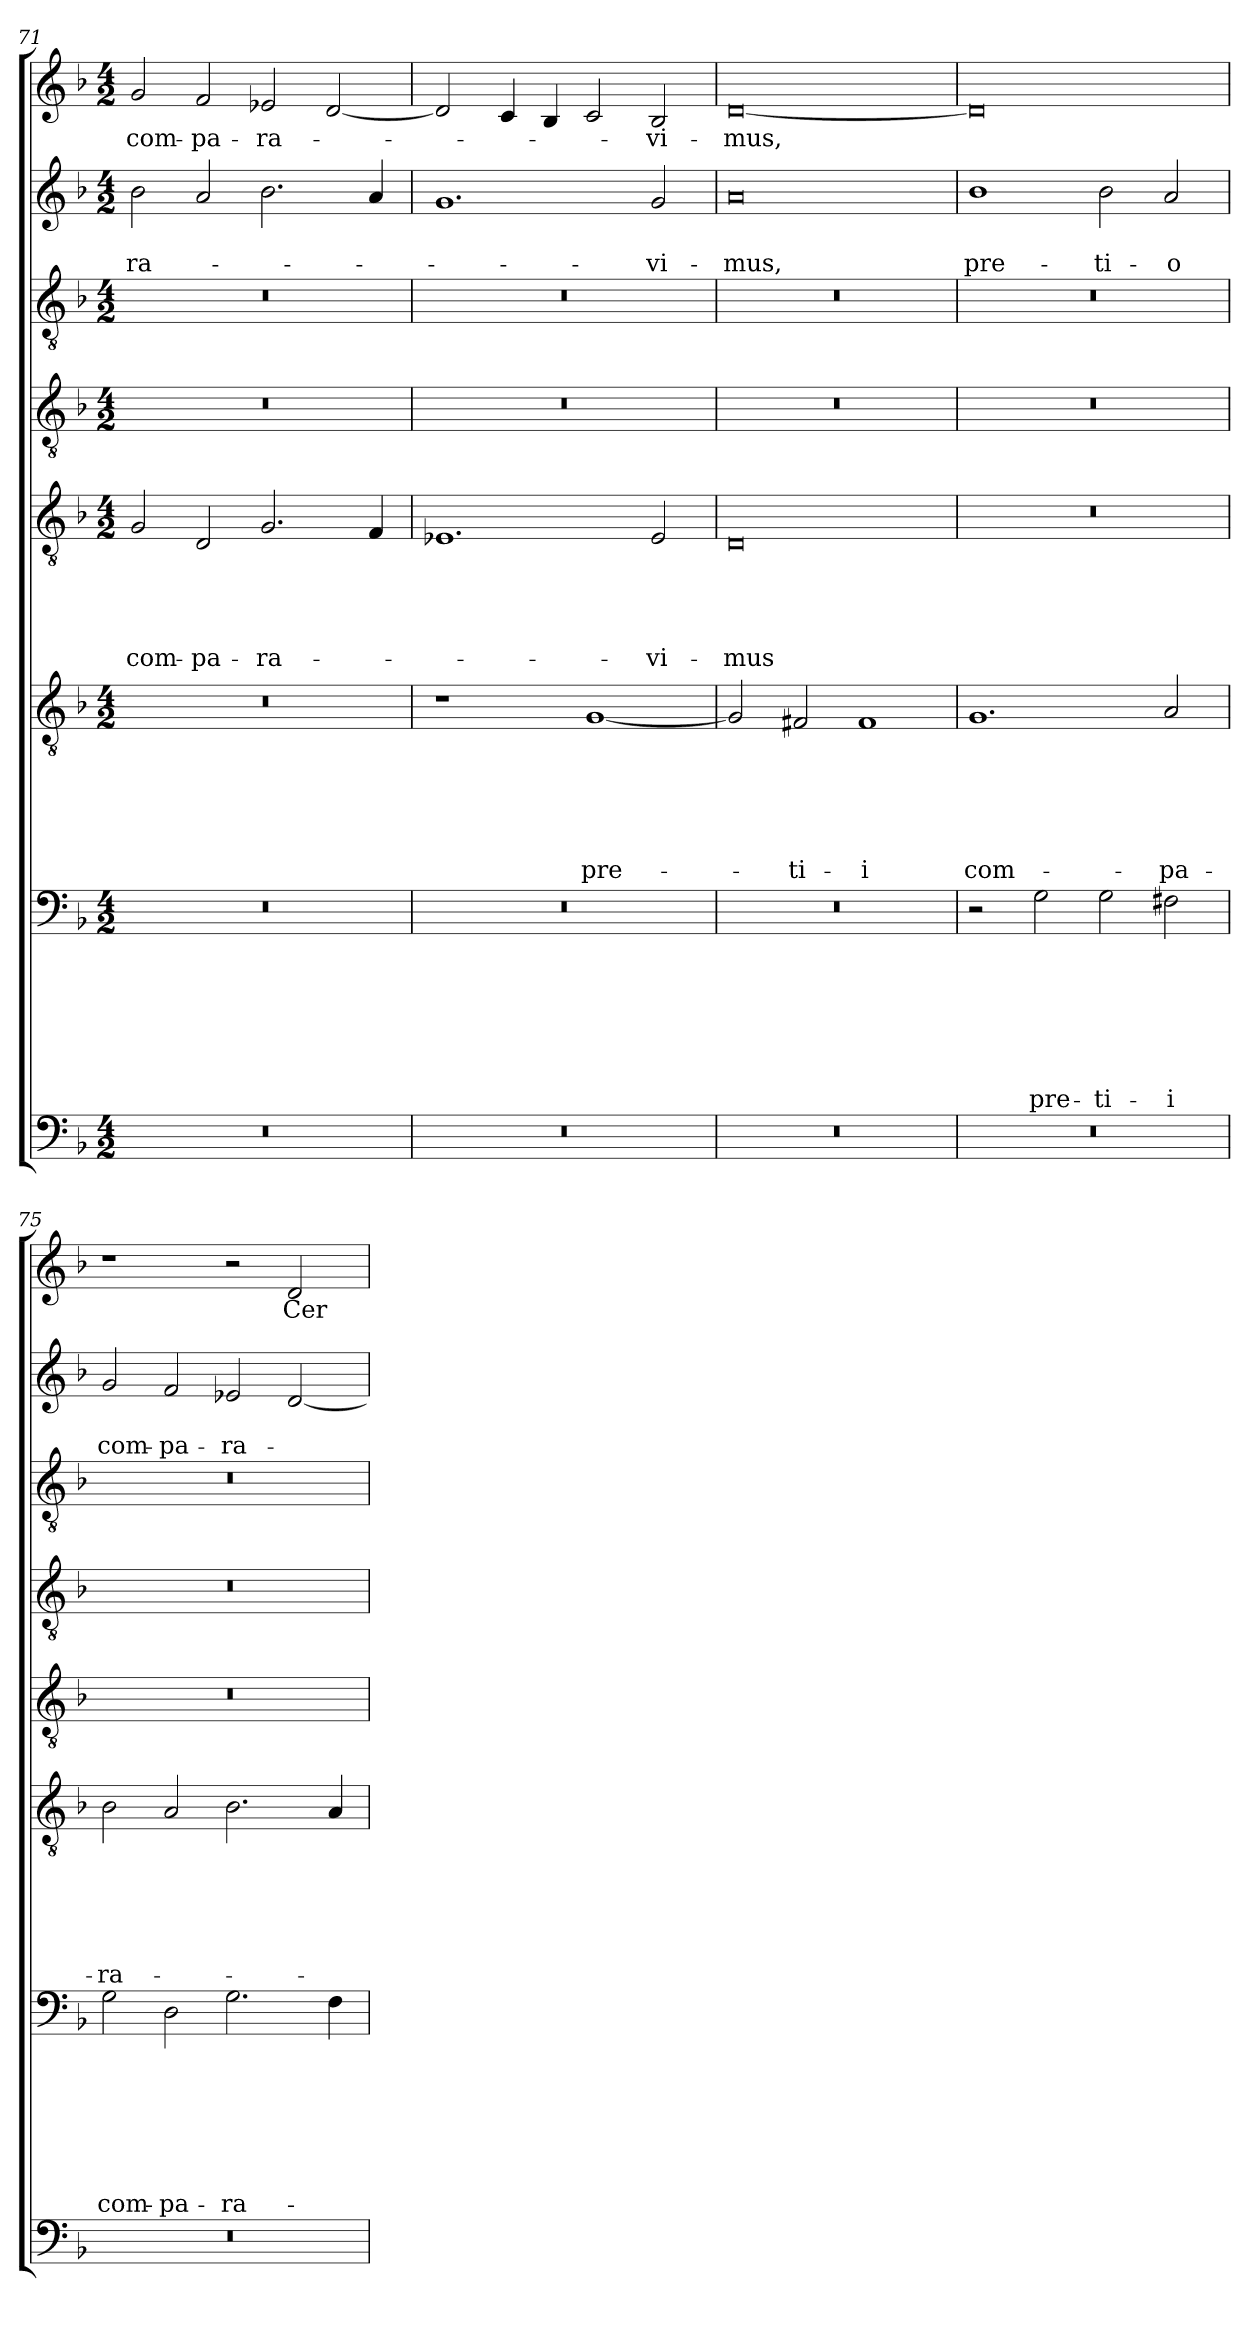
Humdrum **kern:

**kern	**kern	**text	**text	**text	**text	**text	**text	**text	**kern	**text	**text	**text	**text	**text	**text	**kern	**text	**text	**text	**text	**text	**kern	**kern	**kern	**text	**text	**kern	**text
*part8	*part7	*part7	*part7	*part7	*part7	*part7	*part7	*part7	*part6	*part6	*part6	*part6	*part6	*part6	*part6	*part5	*part5	*part5	*part5	*part5	*part5	*part4	*part3	*part2	*part2	*part2	*part1	*part1
*staff8	*staff7	*staff7	*staff7	*staff7	*staff7	*staff7	*staff7	*staff7	*staff6	*staff6	*staff6	*staff6	*staff6	*staff6	*staff6	*staff5	*staff5	*staff5	*staff5	*staff5	*staff5	*staff4	*staff3	*staff2	*staff2	*staff2	*staff1	*staff1
*clefF4	*clefF4	*	*	*	*	*	*	*	*clefGv2	*	*	*	*	*	*	*clefGv2	*	*	*	*	*	*clefGv2	*clefGv2	*clefG2	*	*	*clefG2	*
*k[b-]	*k[b-]	*	*	*	*	*	*	*	*k[b-]	*	*	*	*	*	*	*k[b-]	*	*	*	*	*	*k[b-]	*k[b-]	*k[b-]	*	*	*k[b-]	*
*d:	*d:	*	*	*	*	*	*	*	*d:	*	*	*	*	*	*	*d:	*	*	*	*	*	*d:	*d:	*d:	*	*	*d:	*
*M4/2	*M4/2	*	*	*	*	*	*	*	*M4/2	*	*	*	*	*	*	*M4/2	*	*	*	*	*	*M4/2	*M4/2	*M4/2	*	*	*M4/2	*
=71	=71	=71	=71	=71	=71	=71	=71	=71	=71	=71	=71	=71	=71	=71	=71	=71	=71	=71	=71	=71	=71	=71	=71	=71	=71	=71	=71	=71
0r	0r	.	.	.	.	.	.	.	0r	.	.	.	.	.	.	2G/	.	.	.	.	com-	0r	0r	2b-\	.	-ra-	2g/	com-
.	.	.	.	.	.	.	.	.	.	.	.	.	.	.	.	2D/	.	.	.	.	-pa-	.	.	2a/	.	.	2f/	-pa-
.	.	.	.	.	.	.	.	.	.	.	.	.	.	.	.	2.G/	.	.	.	.	-ra-	.	.	2.b-\	.	.	2e-X/	-ra-
.	.	.	.	.	.	.	.	.	.	.	.	.	.	.	.	.	.	.	.	.	.	.	.	.	.	.	[2d/	.
.	.	.	.	.	.	.	.	.	.	.	.	.	.	.	.	4F/	.	.	.	.	.	.	.	4a/	.	.	.	.
=72	=72	=72	=72	=72	=72	=72	=72	=72	=72	=72	=72	=72	=72	=72	=72	=72	=72	=72	=72	=72	=72	=72	=72	=72	=72	=72	=72	=72
0r	0r	.	.	.	.	.	.	.	1r	.	.	.	.	.	.	1.E-X	.	.	.	.	.	0r	0r	1.g	.	.	2d/]	.
.	.	.	.	.	.	.	.	.	.	.	.	.	.	.	.	.	.	.	.	.	.	.	.	.	.	.	4c/	.
.	.	.	.	.	.	.	.	.	.	.	.	.	.	.	.	.	.	.	.	.	.	.	.	.	.	.	4B-/	.
.	.	.	.	.	.	.	.	.	[1G	.	.	.	.	.	pre-	.	.	.	.	.	.	.	.	.	.	.	2c/	.
.	.	.	.	.	.	.	.	.	.	.	.	.	.	.	.	2E-/	.	.	.	.	-vi-	.	.	2g/	.	-vi-	2B-/	-vi-
!!LO:PB:g=z
=73	=73	=73	=73	=73	=73	=73	=73	=73	=73	=73	=73	=73	=73	=73	=73	=73	=73	=73	=73	=73	=73	=73	=73	=73	=73	=73	=73	=73
0r	0r	.	.	.	.	.	.	.	2G/]	.	.	.	.	.	.	0D	.	.	.	.	-mus	0r	0r	0a	.	-mus,	[0d	-mus,
.	.	.	.	.	.	.	.	.	2F#X/	.	.	.	.	.	-ti-	.	.	.	.	.	.	.	.	.	.	.	.	.
.	.	.	.	.	.	.	.	.	1F#	.	.	.	.	.	-i	.	.	.	.	.	.	.	.	.	.	.	.	.
=74	=74	=74	=74	=74	=74	=74	=74	=74	=74	=74	=74	=74	=74	=74	=74	=74	=74	=74	=74	=74	=74	=74	=74	=74	=74	=74	=74	=74
0r	2r	.	.	.	.	.	.	.	1.G	.	.	.	.	.	com-	0r	.	.	.	.	.	0r	0r	1b-	.	pre-	0d]	.
.	2G\	.	.	.	.	.	.	pre-	.	.	.	.	.	.	.	.	.	.	.	.	.	.	.	.	.	.	.	.
.	2G\	.	.	.	.	.	.	-ti-	.	.	.	.	.	.	.	.	.	.	.	.	.	.	.	2b-\	.	-ti-	.	.
.	2F#X\	.	.	.	.	.	.	-i	2A/	.	.	.	.	.	-pa-	.	.	.	.	.	.	.	.	2a/	.	-o	.	.
=75	=75	=75	=75	=75	=75	=75	=75	=75	=75	=75	=75	=75	=75	=75	=75	=75	=75	=75	=75	=75	=75	=75	=75	=75	=75	=75	=75	=75
0r	2G\	.	.	.	.	.	.	com-	2B-\	.	.	.	.	.	-ra-	0r	.	.	.	.	.	0r	0r	2g/	.	com-	1r	.
.	2D\	.	.	.	.	.	.	-pa-	2A/	.	.	.	.	.	.	.	.	.	.	.	.	.	.	2f/	.	-pa-	.	.
.	2.G\	.	.	.	.	.	.	-ra-	2.B-\	.	.	.	.	.	.	.	.	.	.	.	.	.	.	2e-X/	.	-ra-	2r	.
.	.	.	.	.	.	.	.	.	.	.	.	.	.	.	.	.	.	.	.	.	.	.	.	[2d/	.	.	2d/	Cer-
.	4F\	.	.	.	.	.	.	.	4A/	.	.	.	.	.	.	.	.	.	.	.	.	.	.	.	.	.	.	.
=	=	=	=	=	=	=	=	=	=	=	=	=	=	=	=	=	=	=	=	=	=	=	=	=	=	=	=	=
*-	*-	*-	*-	*-	*-	*-	*-	*-	*-	*-	*-	*-	*-	*-	*-	*-	*-	*-	*-	*-	*-	*-	*-	*-	*-	*-	*-	*-
